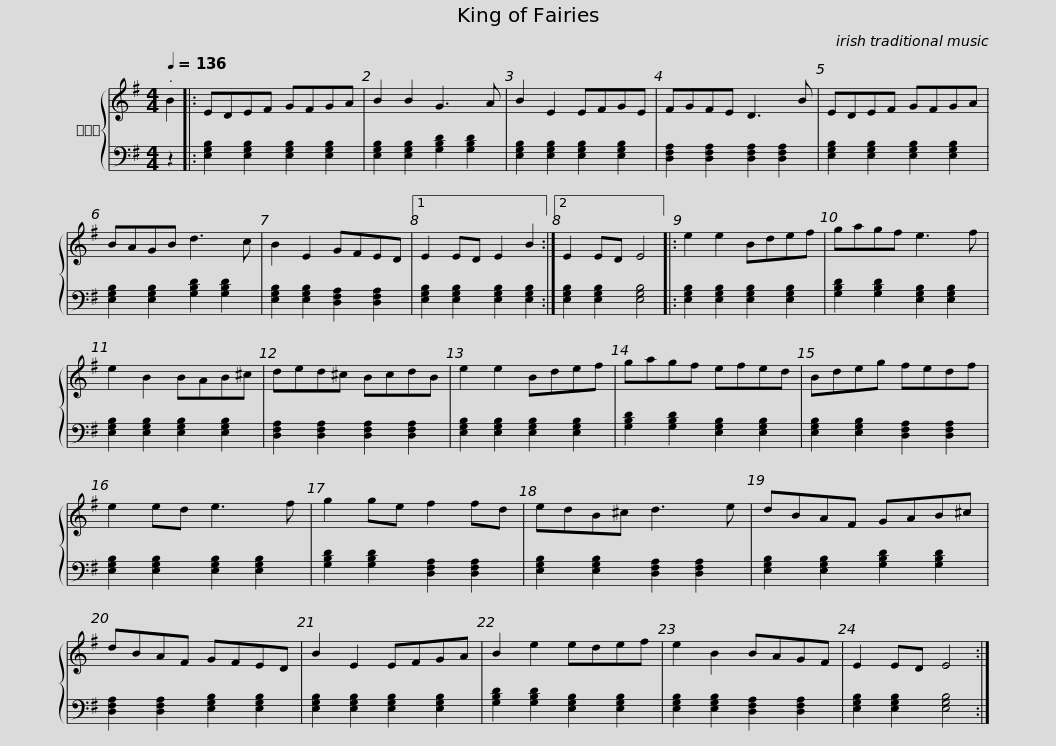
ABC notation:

X:1
%%score { 1 | 2 }
L:1/8
Q:1/4=136
M:4/4
I:linebreak $
K:G
V:1 treble
V:2 bass
V:1
 B2 |: EDEF GFGA | B2 B2 G3 A | B2 E2 EFGE | FGFE D3 B | %5
 EDEF GFGA |$ BAGB d3 c | B2 E2 GFED |1 E2 ED E2 B2 :|2 E2 ED E4 |: %10
 e2 e2 Bdef | gagf e3 f |$ e2 B2 BAB^c | ded^c BcdB | e2 e2 Bdef | %15
 gagf efed | Bdeg fedf | e2 ed e3 f |$ g2 ge f2 fd | edB^c d3 e | %20
 dBAF GAB^c | dBAF GFED | B2 E2 EFGA | B2 e2 edef |$ e2 B2 BAGF | %25
 E2 ED E4 :| %26
V:2
 z2 |: [E,G,B,]2 [E,G,B,]2 [E,G,B,]2 [E,G,B,]2 | [E,G,B,]2 [E,G,B,]2 [G,B,D]2 [G,B,D]2 | [E,G,B,]2 [E,G,B,]2 [E,G,B,]2 [E,G,B,]2 | [D,F,A,]2 [D,F,A,]2 [D,F,A,]2 [D,F,A,]2 | %5
 [E,G,B,]2 [E,G,B,]2 [E,G,B,]2 [E,G,B,]2 |$ [E,G,B,]2 [E,G,B,]2 [G,B,D]2 [G,B,D]2 | [E,G,B,]2 [E,G,B,]2 [D,F,A,]2 [D,F,A,]2 |1 [E,G,B,]2 [E,G,B,]2 [E,G,B,]2 [E,G,B,]2 :|2 [E,G,B,]2 [E,G,B,]2 [E,G,B,]4 |: %10
 [E,G,B,]2 [E,G,B,]2 [E,G,B,]2 [E,G,B,]2 | [G,B,D]2 [G,B,D]2 [E,G,B,]2 [E,G,B,]2 |$ [E,G,B,]2 [E,G,B,]2 [E,G,B,]2 [E,G,B,]2 | [D,F,A,]2 [D,F,A,]2 [D,F,A,]2 [D,F,A,]2 | [E,G,B,]2 [E,G,B,]2 [E,G,B,]2 [E,G,B,]2 | %15
 [G,B,D]2 [G,B,D]2 [E,G,B,]2 [E,G,B,]2 | [E,G,B,]2 [E,G,B,]2 [D,F,A,]2 [D,F,A,]2 | [E,G,B,]2 [E,G,B,]2 [E,G,B,]2 [E,G,B,]2 |$ [G,B,D]2 [G,B,D]2 [D,F,A,]2 [D,F,A,]2 | [E,G,B,]2 [E,G,B,]2 [D,F,A,]2 [D,F,A,]2 | %20
 [E,G,B,]2 [E,G,B,]2 [G,B,D]2 [G,B,D]2 | [D,F,A,]2 [D,F,A,]2 [E,G,B,]2 [E,G,B,]2 | [E,G,B,]2 [E,G,B,]2 [E,G,B,]2 [E,G,B,]2 | [G,B,D]2 [G,B,D]2 [E,G,B,]2 [E,G,B,]2 |$ [E,G,B,]2 [E,G,B,]2 [D,F,A,]2 [D,F,A,]2 | %25
 [E,G,B,]2 [E,G,B,]2 [E,G,B,]4 :| %26
